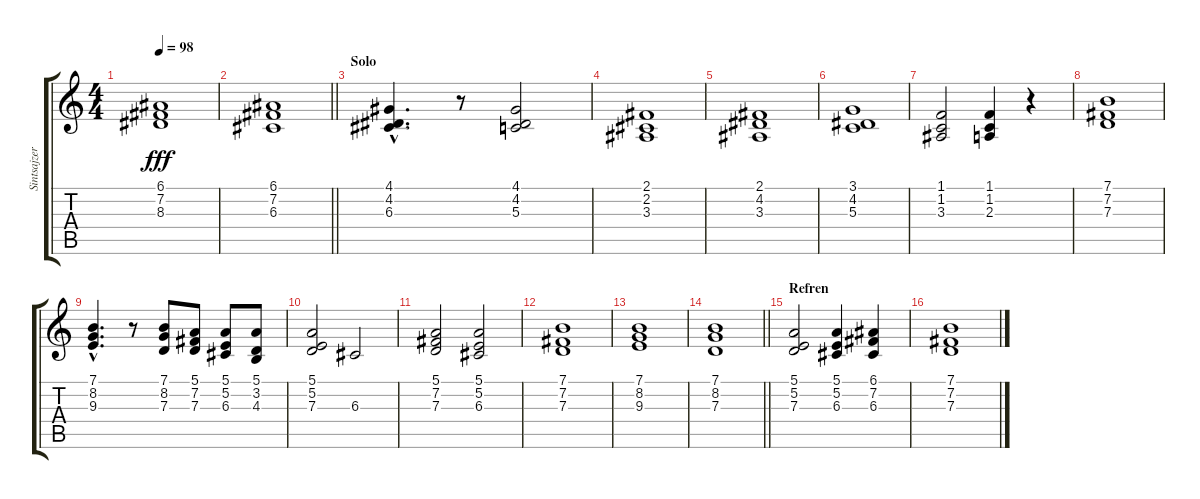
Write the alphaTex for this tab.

\track ("Sintsajzer" "Sintsajzer") {instrument synthstrings1}
\staff {score tabs}
\tuning (E4 B3 G3 D3 A2 E2) {hide}
\ts (4 4)
\tempo 98
\clef g2
\ks c
(6.1 7.2 8.3).1{dy fff} |
\barLineRight lightlight
(6.1 7.2 6.3).1 |
\section ("" "Solo")
(4.1{hac} 4.2{hac} 6.3{hac}).4{d} r.8 (4.1 4.2 5.3).2 |
(2.1 2.2 3.3).1 |
(2.1 4.2 3.3).1 |
(3.1 4.2 5.3).1 |
(1.1 1.2 3.3).2 (1.1 1.2 2.3).4 r.4 |
(7.1 7.2 7.3).1 |
(7.1{hac} 8.2{hac} 9.3{hac}).4{d} r.8 (7.1 8.2 7.3).8 (5.1 7.2 7.3).8 (5.1 5.2 6.3).8 (5.1 3.2 4.3).8 |
(5.1 5.2 7.3).2 6.3.2 |
(5.1 7.2 7.3).2 (5.1 5.2 6.3).2 |
(7.1 7.2 7.3).1 |
(7.1 8.2 9.3).1 |
\barLineRight lightlight
(7.1 8.2 7.3).1 |
\section ("" "Refren")
(5.1 5.2 7.3).2 (5.1 5.2 6.3).4 (6.1 7.2 6.3).4 |
(7.1 7.2 7.3).1
